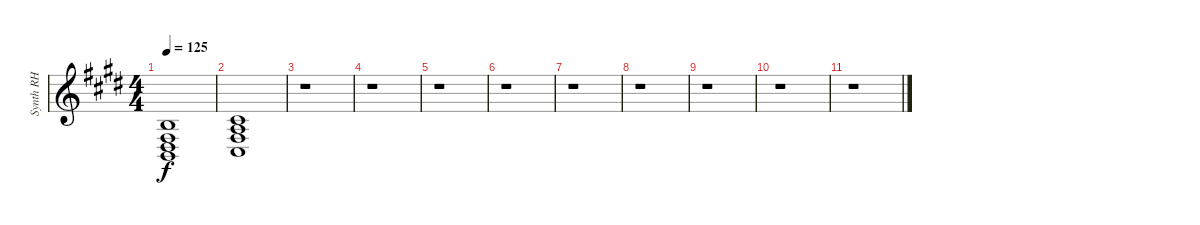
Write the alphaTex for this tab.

\track ("Synth RH" "Synth RH") {instrument stringensemble1}
\staff {score}
\tuning (E4 B3 G3 D3 A2 E2) {hide}
\ts (4 4)
\tempo 125
\clef g2
\ks c#minor
(0.2 4.4 6.5 7.6).1{dy f} |
(2.2 2.3 4.4 4.5).1 |
r.1 |
r.1 |
r.1 |
r.1 |
r.1 |
r.1 |
r.1 |
r.1 |
r.1
